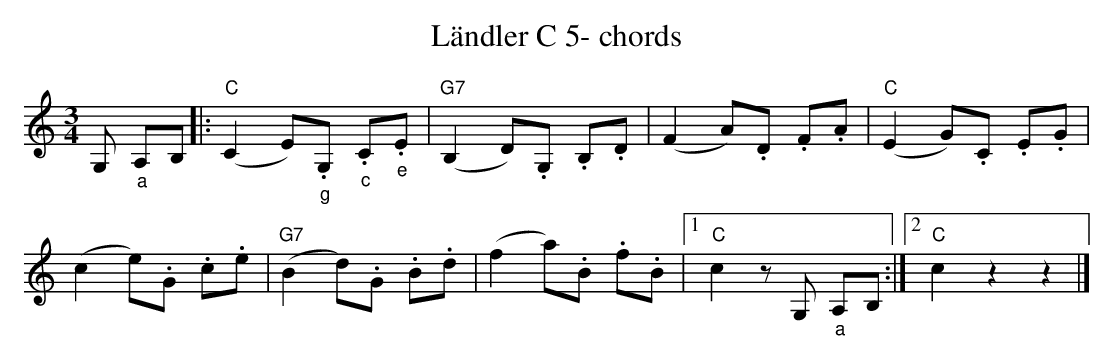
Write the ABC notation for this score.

X:1
T:Ländler C 5- chords
M:3/4
L:1/8
K:Cmaj%%MIDI gchordon
G, "_a"A,B, |: "C"(C2 E)"_g".G, "_c".C"_e".E | "G7"(B,2 D).G, .B,.D | (F2 A).D .F.A | "C"(E2 G).C .E.G |
(c2 e).G .c.e | "G7"(B2 d).G .B.d | (f2 a).B .f.B |1 "C"c2 zG, "_a"A,B, :|2 "C"c2z2z2 |]
